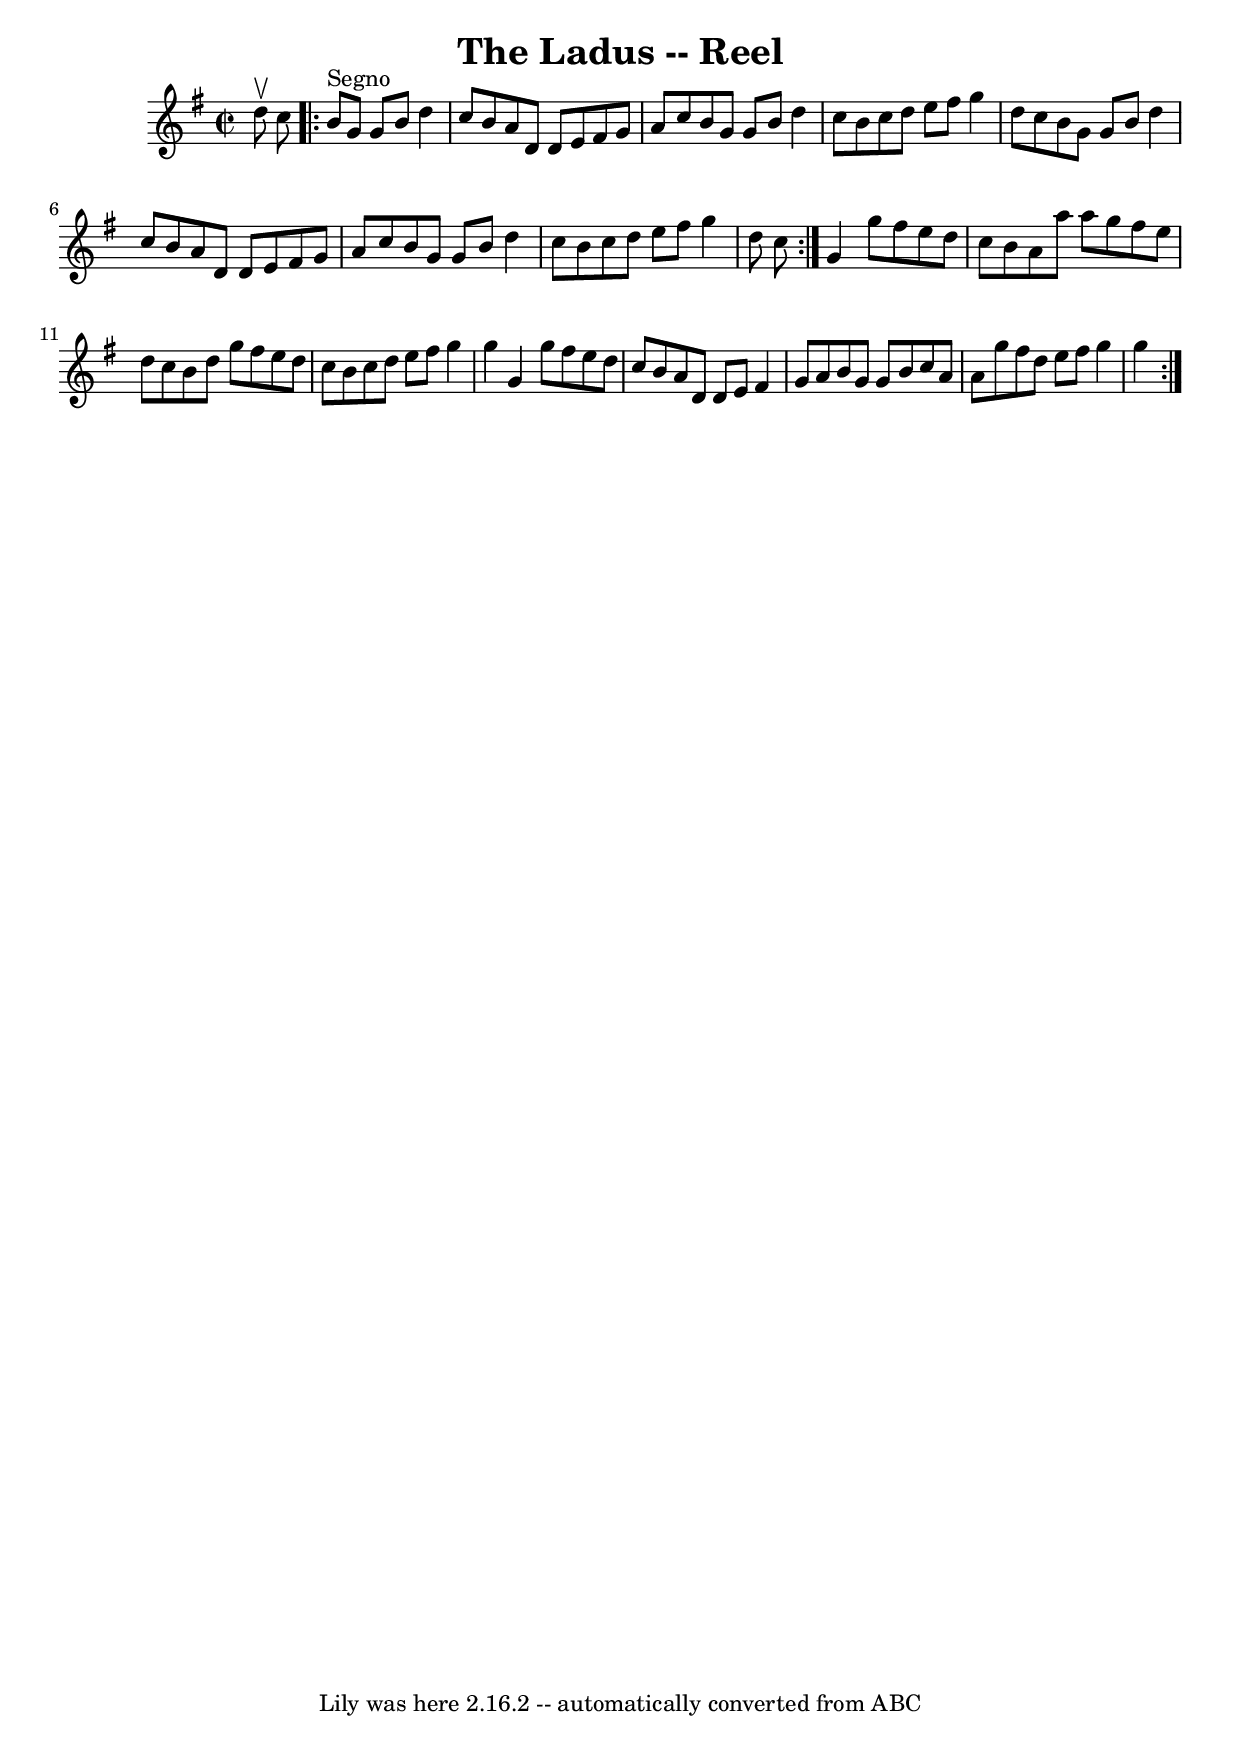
\version "2.7.40"
\include "Mammoth.ily"
\header {
	%% book = "Ryan's Mammoth Collection"
	crossRefNumber = "1"
	footnotes = ""
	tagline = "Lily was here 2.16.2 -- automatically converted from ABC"
	title = "The Ladus -- Reel"
}
voicedefault =  {


\repeat volta 2 {
\override Staff.TimeSignature #'style = #'C
 \time 2/2 \key g \major d''8^\upbow c''8    \repeat volta 2 { b'8 
^"Segno" g'8 g'8 b'8 d''4 c''8 b'8  |
 a'8 d'8    
d'8 e'8 fis'8 g'8 a'8 c''8  |
 b'8 g'8 g'8 b'8  
 d''4 c''8 b'8  |
 c''8 d''8 e''8 fis''8 g''4    
d''8 c''8  |
 b'8 g'8 g'8 b'8 d''4 c''8 b'8  
|
 a'8 d'8 d'8 e'8 fis'8 g'8 a'8 c''8  |
   
b'8 g'8 g'8 b'8 d''4 c''8 b'8  |
 c''8 d''8    
e''8 fis''8 g''4 d''8 c''8  }     |
 g'4 g''8 fis''8 e''8 d''8 c''8 b'8  |
 a'8 a''8   
 a''8 g''8 fis''8 e''8 d''8 c''8  |
 b'8 d''8 g''8 
 fis''8 e''8 d''8 c''8 b'8  |
 c''8 d''8 e''8    
fis''8 g''4 g''4  |
 g'4 g''8 fis''8 e''8 d''8    
c''8 b'8  |
 a'8 d'8 d'8 e'8 fis'4 g'8 a'8  
|
 b'8 g'8 g'8 b'8 c''8 a'8 a'8 g''8  |
   
fis''8 d''8 e''8 fis''8 g''4 g''4    }   
}

\score{
    <<

	\context Staff="default"
	{
	    \voicedefault 
	}

    >>
	\layout {
	}
	\midi {}
}
